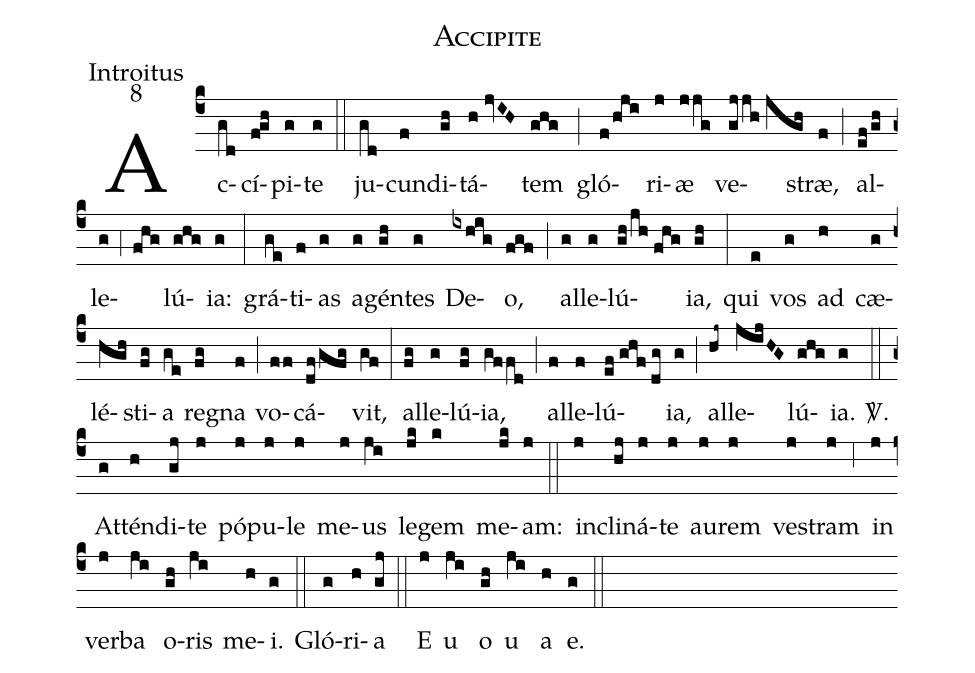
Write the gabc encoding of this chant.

name:Accipite;
office-part:Introitus;
mode:8;
%%
(c4) Ac(gd)cí(f!gh)pi(g)te(g) (::) ju(gd)cun(f)di(gh)tá(h//jvIH)tem(ghg) (;) gló(f/hji)ri(j)æ(jjg) ve(gjjh//jgh)stræ,(f) (;) al(ef/gh)le(g;4fhg)lú(ghg)ia:(g) (:) grá(ge)ti(f)as(g) a(g)gén(gh)tes(g) De(ixhig)o,(fgf) (;) al(g)le(g)lú(gh/jh//fhg)ia,(gh) (:) qui(e) vos(g) ad(h) cæ(g)lé(hgh)sti(fg)a(ge) re(fg)gna(f) (;) vo(ff)cá(df/gfg)vit,(gf) (:) al(fg)le(g)lú(fg)ia,(gffd) (;) al(f)le(f)lú(ef//ghf//dg)ia,(g) (;) al(hj~)le(jijHG)lú(ghg)ia.(g) <sp>V/</sp>.(::) At(g)tén(h)di(gj)te(j) pó(j)pu(j)le(j) me(j)us(ji) le(jk)gem(k) me(jk)am:(j) (::) in(j)cli(hj)ná(j)te(j) au(j)rem(j) ve(j)stram(j) (;6) in(j) ver(j)ba(ji) o(gh)ris(ji) me(h)i.(g) (::) Gló(g)ri(h)a(gj) (::) E(j) u(ji) o(gh) u(ji) a(h) e.(g) (::)
